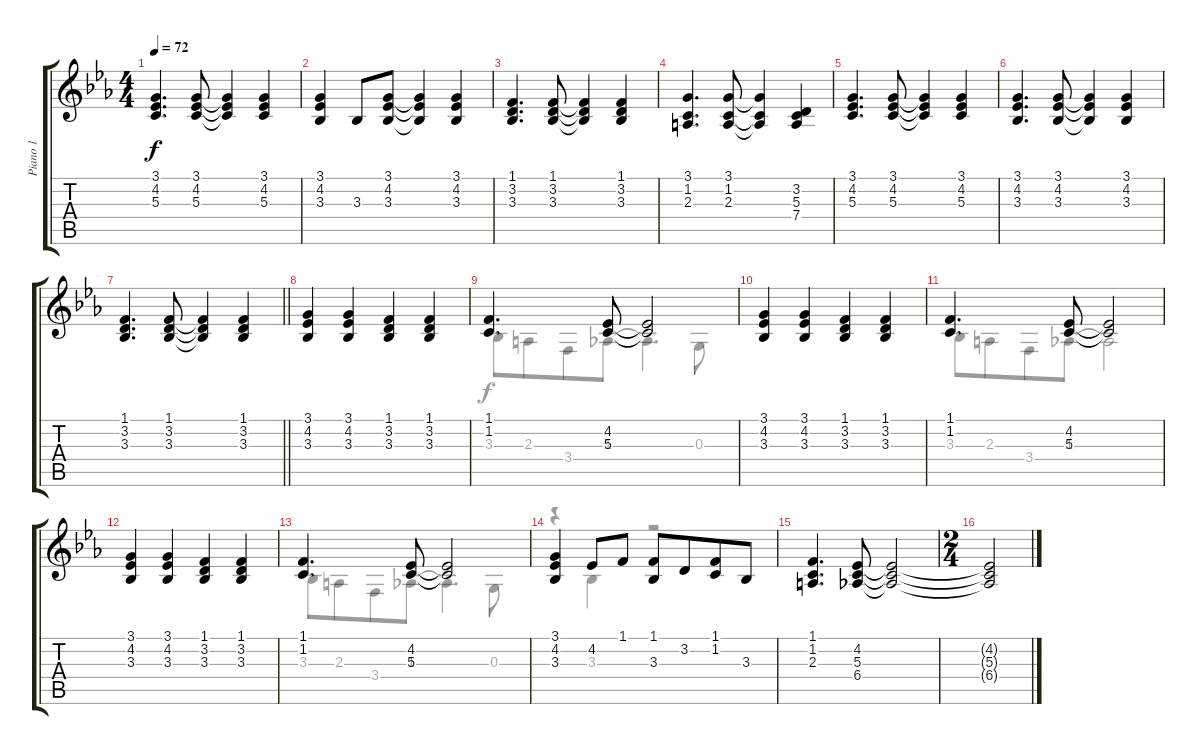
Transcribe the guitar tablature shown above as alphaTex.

\track ("Piano 1" "Piano 1") {instrument acousticgrandpiano}
\staff {score tabs}
\tuning (E4 B3 G3 D3 A2 E2) {hide}
\voice
\ts (4 4)
\tempo 72
\clef g2
\ks eb
(3.1 4.2 5.3).4{d dy f} (3.1 4.2 5.3).8 (3.1{t} 4.2{t} 5.3{t}).4 (3.1 4.2 5.3).4 |
(3.1 4.2 3.3).4 3.3.8 (3.1 4.2 3.3).8 (3.1{t} 4.2{t} 3.3{t}).4 (3.1 4.2 3.3).4 |
(1.1 3.2 3.3).4{d} (1.1 3.2 3.3).8 (1.1{t} 3.2{t} 3.3{t}).4 (1.1 3.2 3.3).4 |
(3.1 1.2 2.3).4{d} (3.1 1.2 2.3).8 (3.1{t} 1.2{t} 2.3{t}).4 (3.2 5.3 7.4).4 |
(3.1 4.2 5.3).4{d} (3.1 4.2 5.3).8 (3.1{t} 4.2{t} 5.3{t}).4 (3.1 4.2 5.3).4 |
(3.1 4.2 3.3).4{d} (3.1 4.2 3.3).8 (3.1{t} 4.2{t} 3.3{t}).4 (3.1 4.2 3.3).4 |
\barLineRight lightlight
(1.1 3.2 3.3).4{d} (1.1 3.2 3.3).8 (1.1{t} 3.2{t} 3.3{t}).4 (1.1 3.2 3.3).4 |
(3.1 4.2 3.3).4 (3.1 4.2 3.3).4 (1.1 3.2 3.3).4 (1.1 3.2 3.3).4 |
(1.1 1.2).4{d} (4.2 5.3).8 (4.2{t} 5.3{t}).2 |
(3.1 4.2 3.3).4 (3.1 4.2 3.3).4 (1.1 3.2 3.3).4 (1.1 3.2 3.3).4 |
(1.1 1.2).4{d} (4.2 5.3).8 (4.2{t} 5.3{t}).2 |
(3.1 4.2 3.3).4 (3.1 4.2 3.3).4 (1.1 3.2 3.3).4 (1.1 3.2 3.3).4 |
(1.1 1.2).4{d} (4.2 5.3).8 (4.2{t} 5.3{t}).2 |
(3.1 4.2 3.3).4 4.2.8 1.1.8 (1.1 3.3).8 3.2.8{beam merge} (1.1 1.2).8 3.3.8 |
(1.1 1.2 2.3).4{d} (4.2 5.3 6.4).8 (4.2{t} 5.3{t} 6.4{t}).2 |
\ts (2 4)
(4.2{t} 5.3{t} 6.4{t}).2
\voice
\clef g2
\ottava regular
\simile none
\ks eb
|
|
|
|
|
|
\barLineRight lightlight
|
|
3.3.8 2.3.8{beam merge} 3.4.8 1.3.8 1.3{t}.4{d} 0.3.8 |
|
3.3.8 2.3.8{beam merge} 3.4.8 1.3.8 1.3{t}.2 |
|
3.3.8 2.3.8{beam merge} 3.4.8 1.3.8 1.3{t}.4{d} 0.3.8 |
r.4 3.3.4 r.2 |
|
